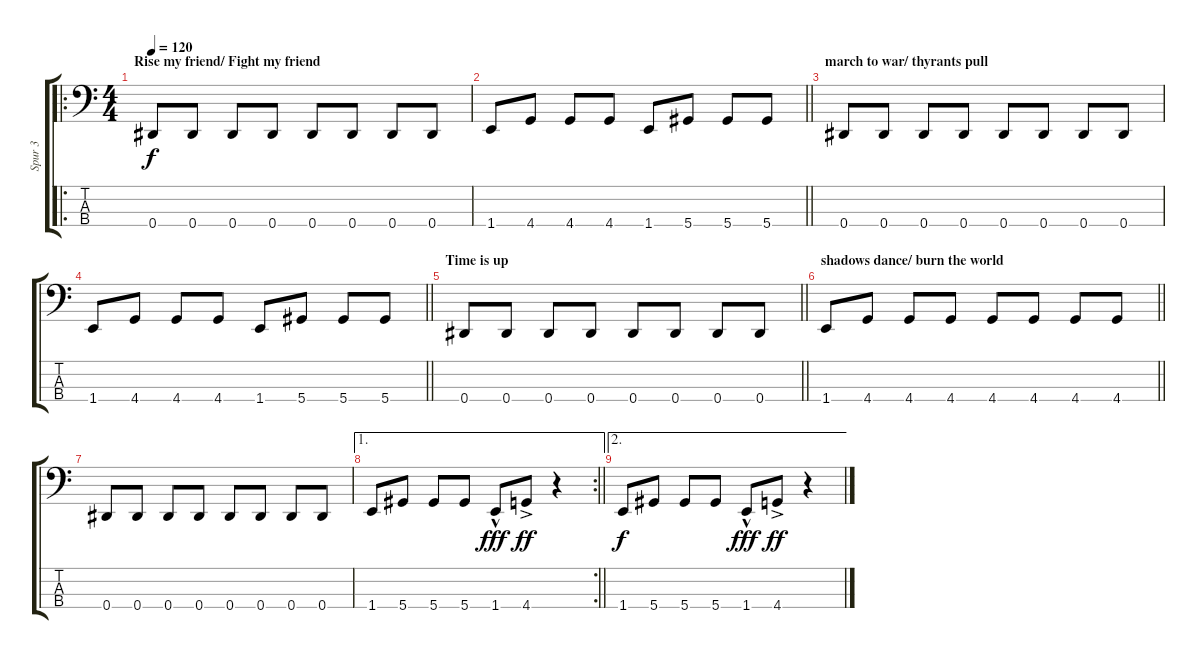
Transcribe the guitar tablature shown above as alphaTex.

\track ("Spur 3" "Spur 3") {instrument electricbassfinger}
\staff {score tabs}
\tuning (Gb2 Db2 Ab1 Eb1) {hide}
\ro
\ts (4 4)
\section ("" "Rise my friend/ Fight my friend")
\tempo 120
\clef f4
\ks c
0.4.8{dy f} 0.4.8 0.4.8 0.4.8 0.4.8 0.4.8 0.4.8 0.4.8 |
\barLineRight lightlight
1.4.8 4.4.8 4.4.8 4.4.8 1.4.8 5.4.8 5.4.8 5.4.8 |
\section ("" "march to war/ thyrants pull")
0.4.8 0.4.8 0.4.8 0.4.8 0.4.8 0.4.8 0.4.8 0.4.8 |
\barLineRight lightlight
1.4.8 4.4.8 4.4.8 4.4.8 1.4.8 5.4.8 5.4.8 5.4.8 |
\section ("" "Time is up")
\barLineRight lightlight
0.4.8 0.4.8 0.4.8 0.4.8 0.4.8 0.4.8 0.4.8 0.4.8 |
\section ("" "shadows dance/ burn the world")
\barLineRight lightlight
1.4.8 4.4.8 4.4.8 4.4.8 4.4.8 4.4.8 4.4.8 4.4.8 |
0.4.8 0.4.8 0.4.8 0.4.8 0.4.8 0.4.8 0.4.8 0.4.8 |
\ae 1
\rc 2
\barLineRight lightlight
1.4.8 5.4.8 5.4.8 5.4.8 1.4{hac}.8{dy fff} 4.4{ac}.8{dy ff} r.4 |
\ae 2
1.4.8{dy f} 5.4.8 5.4.8 5.4.8 1.4{hac}.8{dy fff} 4.4{ac}.8{dy ff} r.4
